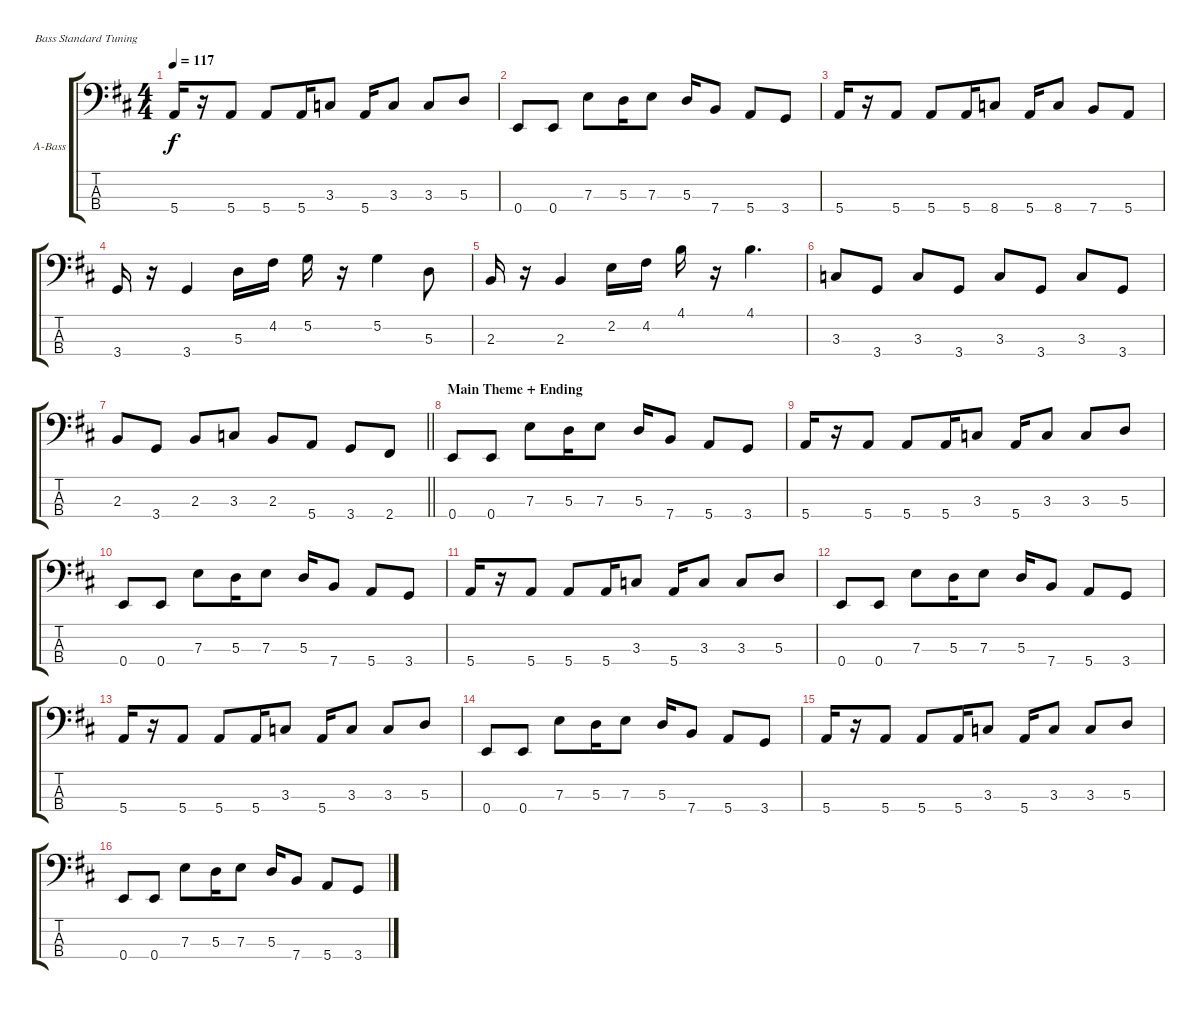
\bracketExtendMode groupsimilarinstruments
\firstSystemTrackNameOrientation horizontal
\otherSystemsTrackNameOrientation horizontal
\track ("Bass" "A-Bass") {instrument acousticbass}
\staff {score tabs}
\tuning (G2 D2 A1 E1)
\ts (4 4)
\tempo 117
\clef f4
\ks d
5.4.16{dy f} r.16 5.4.8 5.4.8 5.4.16 3.3.8 5.4.16 3.3.8 3.3.8 5.3.8 |
0.4.8 0.4.8 7.3.8 5.3.16 7.3.8 5.3.16 7.4.8 5.4.8 3.4.8 |
5.4.16 r.16 5.4.8 5.4.8 5.4.16 8.4.8 5.4.16 8.4.8 7.4.8 5.4.8 |
3.4.16 r.16 3.4.4 5.3.16 4.2.16 5.2.16 r.16 5.2.4 5.3.8 |
2.3.16 r.16 2.3.4 2.2.16 4.2.16 4.1.16 r.16 4.1.4{d} |
3.3.8 3.4.8 3.3.8 3.4.8 3.3.8 3.4.8 3.3.8 3.4.8 |
\barLineRight lightlight
2.3.8 3.4.8 2.3.8 3.3.8 2.3.8 5.4.8 3.4.8 2.4.8 |
\section ("" "Main Theme + Ending")
0.4.8 0.4.8 7.3.8 5.3.16 7.3.8 5.3.16 7.4.8 5.4.8 3.4.8 |
5.4.16 r.16 5.4.8 5.4.8 5.4.16 3.3.8 5.4.16 3.3.8 3.3.8 5.3.8 |
0.4.8 0.4.8 7.3.8 5.3.16 7.3.8 5.3.16 7.4.8 5.4.8 3.4.8 |
5.4.16 r.16 5.4.8 5.4.8 5.4.16 3.3.8 5.4.16 3.3.8 3.3.8 5.3.8 |
0.4.8 0.4.8 7.3.8 5.3.16 7.3.8 5.3.16 7.4.8 5.4.8 3.4.8 |
5.4.16 r.16 5.4.8 5.4.8 5.4.16 3.3.8 5.4.16 3.3.8 3.3.8 5.3.8 |
0.4.8 0.4.8 7.3.8 5.3.16 7.3.8 5.3.16 7.4.8 5.4.8 3.4.8 |
5.4.16 r.16 5.4.8 5.4.8 5.4.16 3.3.8 5.4.16 3.3.8 3.3.8 5.3.8 |
0.4.8 0.4.8 7.3.8 5.3.16 7.3.8 5.3.16 7.4.8 5.4.8 3.4.8
